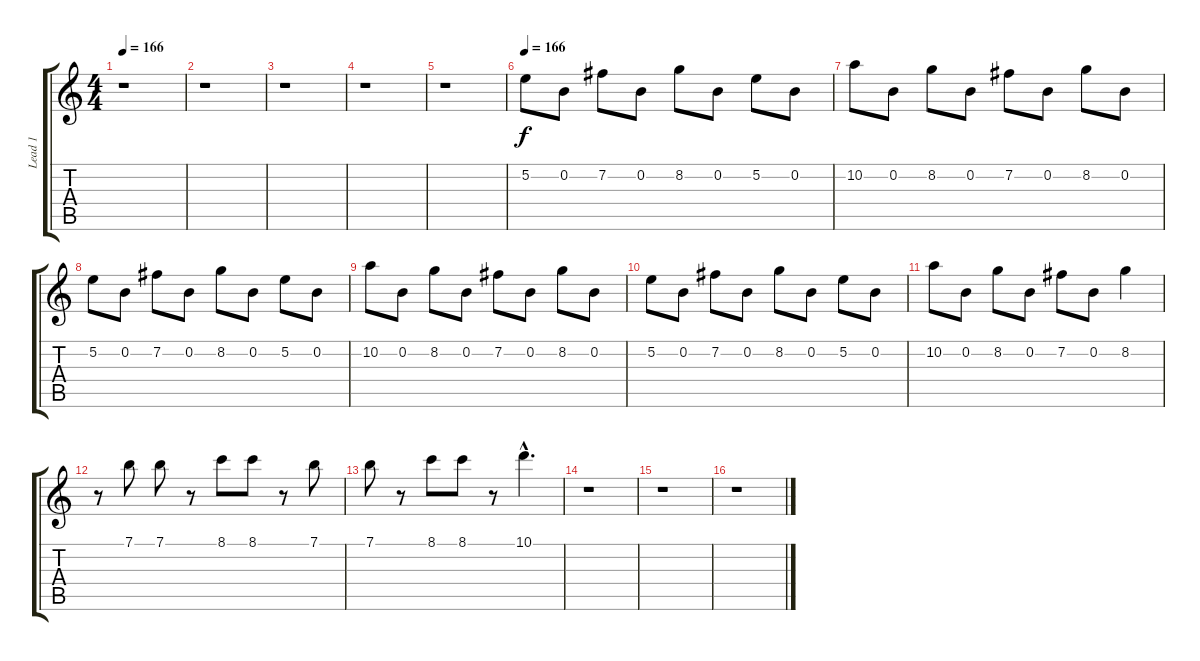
\track ("Lead 1" "Lead 1") {instrument overdrivenguitar}
\staff {score tabs}
\tuning (E4 B3 G3 D3 A2 E2) {hide}
\ts (4 4)
\tempo 166
\clef g2
\ks c
r.1{dy f} |
r.1 |
r.1 |
r.1 |
r.1 |
\section ("" "")
\tempo 166
5.2.8 0.2.8 7.2.8 0.2.8 8.2.8 0.2.8 5.2.8 0.2.8 |
10.2.8 0.2.8 8.2.8 0.2.8 7.2.8 0.2.8 8.2.8 0.2.8 |
5.2.8 0.2.8 7.2.8 0.2.8 8.2.8 0.2.8 5.2.8 0.2.8 |
10.2.8 0.2.8 8.2.8 0.2.8 7.2.8 0.2.8 8.2.8 0.2.8 |
5.2.8 0.2.8 7.2.8 0.2.8 8.2.8 0.2.8 5.2.8 0.2.8 |
10.2.8 0.2.8 8.2.8 0.2.8 7.2.8 0.2.8 8.2.4 |
r.8 7.1.8 7.1.8 r.8 8.1.8 8.1.8 r.8 7.1.8 |
7.1.8 r.8 8.1.8 8.1.8 r.8 10.1{hac}.4{d} |
\section ("" "")
r.1 |
r.1 |
r.1
